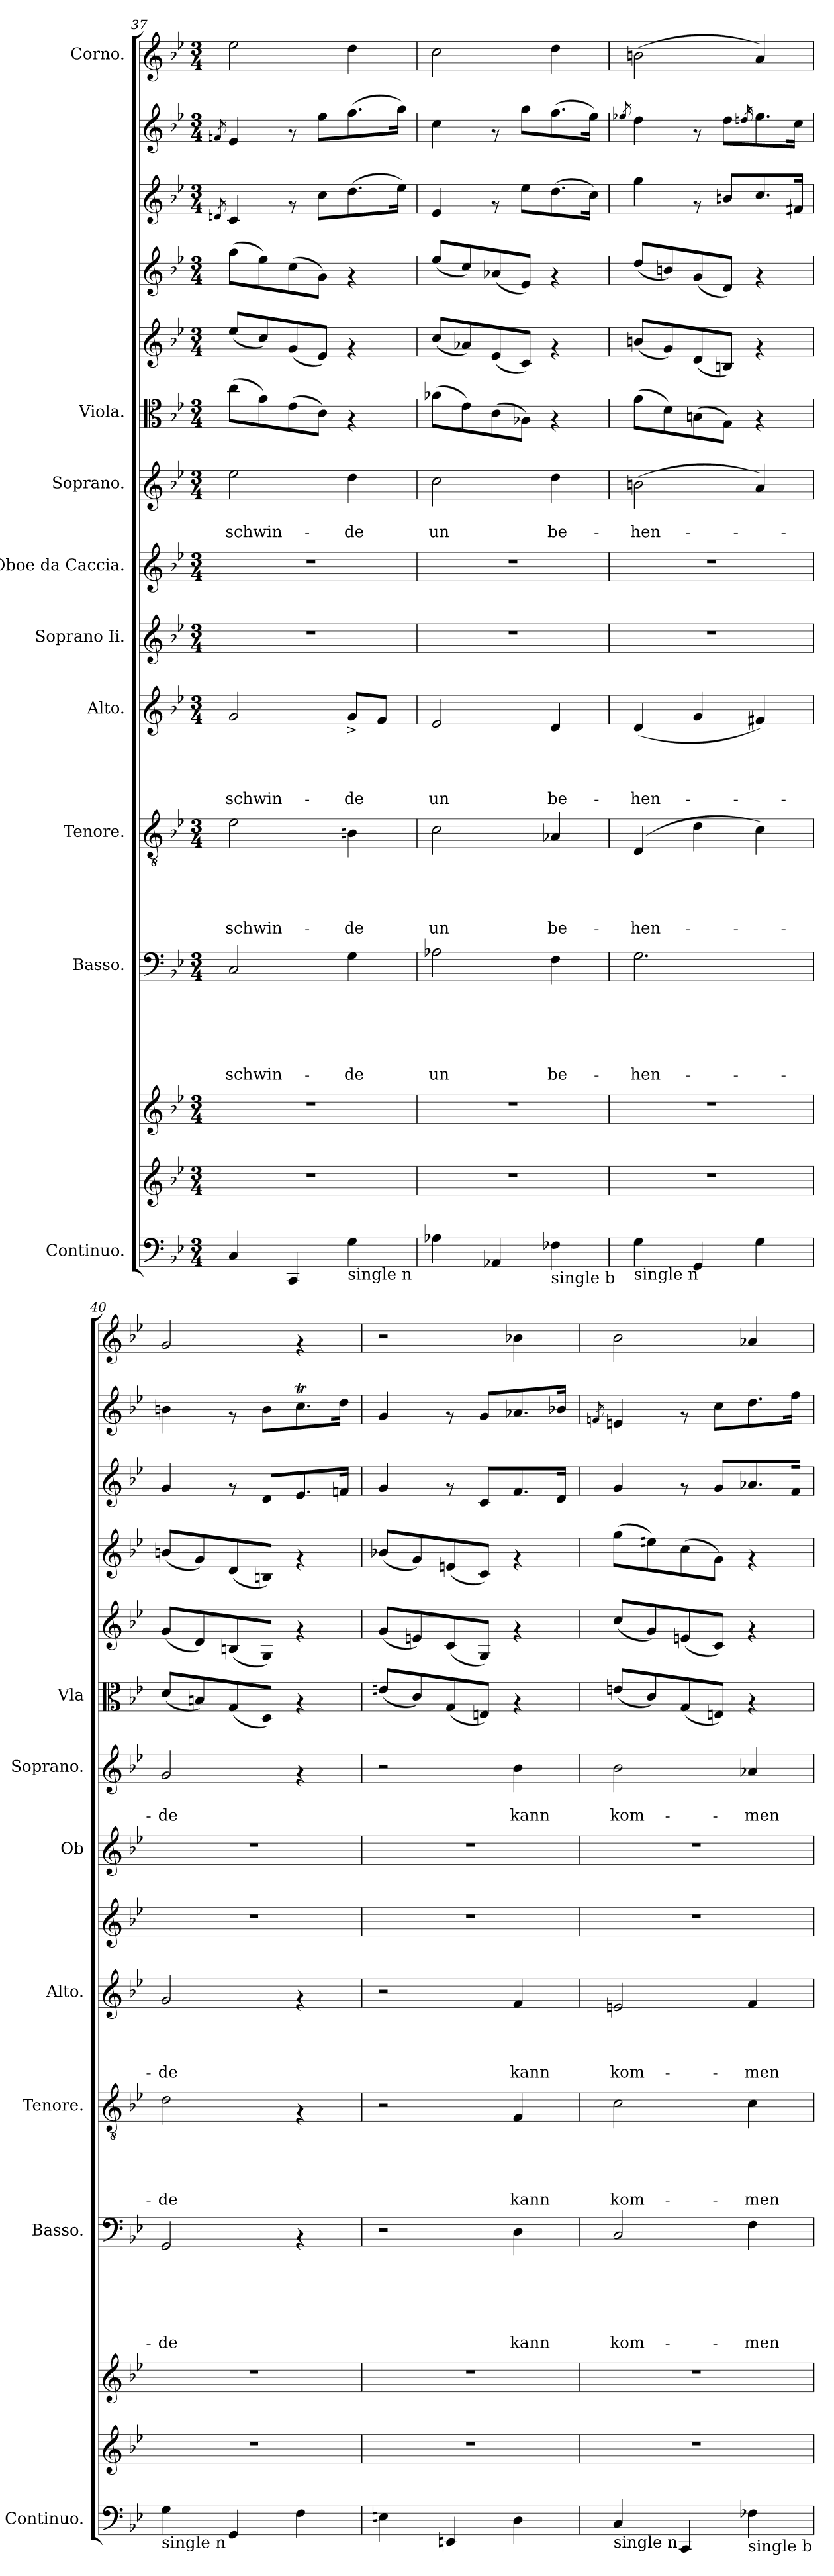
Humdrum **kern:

**kern	**kern	**kern	**kern	**text	**text	**text	**text	**text	**text	**kern	**text	**text	**text	**text	**text	**kern	**text	**text	**text	**text	**kern	**kern	**kern	**text	**text	**kern	**kern	**kern	**kern	**kern	**kern
*part15	*part14	*part13	*part12	*part12	*part12	*part12	*part12	*part12	*part12	*part11	*part11	*part11	*part11	*part11	*part11	*part10	*part10	*part10	*part10	*part10	*part9	*part8	*part7	*part7	*part7	*part6	*part5	*part4	*part3	*part2	*part1
*staff15	*staff14	*staff13	*staff12	*staff12	*staff12	*staff12	*staff12	*staff12	*staff12	*staff11	*staff11	*staff11	*staff11	*staff11	*staff11	*staff10	*staff10	*staff10	*staff10	*staff10	*staff9	*staff8	*staff7	*staff7	*staff7	*staff6	*staff5	*staff4	*staff3	*staff2	*staff1
*I"Continuo.	*	*	*I"Basso.	*	*	*	*	*	*	*I"Tenore.	*	*	*	*	*	*I"Alto.	*	*	*	*	*I"Soprano Ii.	*I"Oboe da Caccia.	*I"Soprano.	*	*	*I"Viola.	*	*	*	*	*I"Corno.
*I'Continuo.	*	*	*I'Basso.	*	*	*	*	*	*	*I'Tenore.	*	*	*	*	*	*I'Alto.	*	*	*	*	*	*I'Ob	*I'Soprano.	*	*	*I'Vla	*	*	*	*	*
*clefF4	*clefG2	*clefG2	*clefF4	*	*	*	*	*	*	*clefGv2	*	*	*	*	*	*clefG2	*	*	*	*	*clefG2	*clefG2	*clefG2	*	*	*clefC3	*clefG2	*clefG2	*clefG2	*clefG2	*clefG2
*k[b-e-]	*k[b-e-]	*k[b-e-]	*k[b-e-]	*	*	*	*	*	*	*k[b-e-]	*	*	*	*	*	*k[b-e-]	*	*	*	*	*k[b-e-]	*k[b-e-]	*k[b-e-]	*	*	*k[b-e-]	*k[b-e-]	*k[b-e-]	*k[b-e-]	*k[b-e-]	*k[b-e-]
*B-:	*B-:	*B-:	*B-:	*	*	*	*	*	*	*B-:	*	*	*	*	*	*B-:	*	*	*	*	*B-:	*B-:	*B-:	*	*	*B-:	*B-:	*B-:	*B-:	*B-:	*B-:
*M3/4	*M3/4	*M3/4	*M3/4	*	*	*	*	*	*	*M3/4	*	*	*	*	*	*M3/4	*	*	*	*	*M3/4	*M3/4	*M3/4	*	*	*M3/4	*M3/4	*M3/4	*M3/4	*M3/4	*M3/4
=37	=37	=37	=37	=37	=37	=37	=37	=37	=37	=37	=37	=37	=37	=37	=37	=37	=37	=37	=37	=37	=37	=37	=37	=37	=37	=37	=37	=37	=37	=37	=37
.	.	.	.	.	.	.	.	.	.	.	.	.	.	.	.	.	.	.	.	.	.	.	.	.	.	.	.	.	8qdn/	8qfn/	.
!	!	!	!	!	!	!	!	!	!LO:LY:b	!	!	!	!	!	!LO:LY:b	!	!	!	!	!LO:LY:b	!	!	!	!	!LO:LY:b	!	!	!	!	!	!
4C/	2.r	2.r	2C/	.	.	.	.	.	-schwin-	2e-\	.	.	.	.	-schwin-	2g/	.	.	.	-schwin-	2.r	2.r	2ee-\	.	-schwin-	(>8cc\L	(<8ee-/L	(>8gg\L	4c/	4e-/	2ee-\
.	.	.	.	.	.	.	.	.	.	.	.	.	.	.	.	.	.	.	.	.	.	.	.	.	.	8g\)	8cc/)	8ee-\)	.	.	.
4CC/	.	.	.	.	.	.	.	.	.	.	.	.	.	.	.	.	.	.	.	.	.	.	.	.	.	(>8e-\	(<8g/	(>8cc\	8rf	8rf	.
.	.	.	.	.	.	.	.	.	.	.	.	.	.	.	.	.	.	.	.	.	.	.	.	.	.	8c\J)	8e-/J)	8g\J)	8cc\L	8ee-\L	.
!LO:TX:b:t=single n	!	!	!	!	!	!	!	!	!	!	!	!	!	!	!	!	!	!	!	!	!	!	!	!	!	!	!	!	!	!	!
!	!	!	!	!	!	!	!	!	!LO:LY:b	!	!	!	!	!	!LO:LY:b	!	!	!	!	!LO:LY:b	!	!	!	!	!LO:LY:b	!	!	!	!	!	!
4G\	.	.	4G\	.	.	.	.	.	-de	4Bn\	.	.	.	.	-de	8g^</L	.	.	.	-de	.	.	4dd\	.	-de	4rG	4rf	4rf	(>8.dd\	(>8.ff\	4dd\
.	.	.	.	.	.	.	.	.	.	.	.	.	.	.	.	8f/J	.	.	.	.	.	.	.	.	.	.	.	.	.	.	.
.	.	.	.	.	.	.	.	.	.	.	.	.	.	.	.	.	.	.	.	.	.	.	.	.	.	.	.	.	16ee-\Jk)	16gg\Jk)	.
=38	=38	=38	=38	=38	=38	=38	=38	=38	=38	=38	=38	=38	=38	=38	=38	=38	=38	=38	=38	=38	=38	=38	=38	=38	=38	=38	=38	=38	=38	=38	=38
!	!	!	!	!	!	!	!	!	!LO:LY:b	!	!	!	!	!	!LO:LY:b	!	!	!	!	!LO:LY:b	!	!	!	!	!LO:LY:b	!	!	!	!	!	!
4A-X\	2.r	2.r	2A-X\	.	.	.	.	.	un	2c\	.	.	.	.	un	2e-/	.	.	.	un	2.r	2.r	2cc\	.	un	(>8a-X\L	(<8cc/L	(<8ee-/L	4e-/	4cc\	2cc\
.	.	.	.	.	.	.	.	.	.	.	.	.	.	.	.	.	.	.	.	.	.	.	.	.	.	8e-\)	8a-X/)	8cc/)	.	.	.
4AA-X/	.	.	.	.	.	.	.	.	.	.	.	.	.	.	.	.	.	.	.	.	.	.	.	.	.	(>8c\	(<8e-/	(<8a-X/	8rf	8rf	.
.	.	.	.	.	.	.	.	.	.	.	.	.	.	.	.	.	.	.	.	.	.	.	.	.	.	8A-X\J)	8c/J)	8e-/J)	8ee-\L	8gg\L	.
!LO:TX:b:t=single b	!	!	!	!	!	!	!	!	!	!	!	!	!	!	!	!	!	!	!	!	!	!	!	!	!	!	!	!	!	!	!
!	!	!	!	!	!	!	!	!	!LO:LY:b	!	!	!	!	!	!LO:LY:b	!	!	!	!	!LO:LY:b	!	!	!	!	!LO:LY:b	!	!	!	!	!	!
4F-\	.	.	4F\	.	.	.	.	.	be-	4A-X/	.	.	.	.	be-	4d/	.	.	.	be-	.	.	4dd\	.	be-	4rG	4rf	4rf	(>8.dd\	(>8.ff\	4dd\
.	.	.	.	.	.	.	.	.	.	.	.	.	.	.	.	.	.	.	.	.	.	.	.	.	.	.	.	.	16cc\Jk)	16ee-\Jk)	.
=39	=39	=39	=39	=39	=39	=39	=39	=39	=39	=39	=39	=39	=39	=39	=39	=39	=39	=39	=39	=39	=39	=39	=39	=39	=39	=39	=39	=39	=39	=39	=39
.	.	.	.	.	.	.	.	.	.	.	.	.	.	.	.	.	.	.	.	.	.	.	.	.	.	.	.	.	.	8qee-X/	.
!LO:TX:b:t=single n	!	!	!	!	!	!	!	!	!	!	!	!	!	!	!	!	!	!	!	!	!	!	!	!	!	!	!	!	!	!	!
!	!	!	!	!	!	!	!	!	!LO:LY:b	!	!	!	!	!	!LO:LY:b	!	!	!	!	!LO:LY:b	!	!	!	!	!LO:LY:b	!	!	!	!	!	!
4G\	2.r	2.r	2.G\	.	.	.	.	.	-hen-	(>4D/	.	.	.	.	-hen-	(<4d/	.	.	.	-hen-	2.r	2.r	(>2bn\	.	-hen-	(>8g\L	(<8bn/L	(<8dd/L	4gg\	4dd\	(>2bn\
.	.	.	.	.	.	.	.	.	.	.	.	.	.	.	.	.	.	.	.	.	.	.	.	.	.	8d\)	8g/)	8bn/)	.	.	.
4GG/	.	.	.	.	.	.	.	.	.	4d\	.	.	.	.	.	4g/	.	.	.	.	.	.	.	.	.	(>8Bn\	(<8d/	(<8g/	8rf	8rf	.
.	.	.	.	.	.	.	.	.	.	.	.	.	.	.	.	.	.	.	.	.	.	.	.	.	.	8G\J)	8Bn/J)	8d/J)	8bn/L	8dd\L	.
.	.	.	.	.	.	.	.	.	.	.	.	.	.	.	.	.	.	.	.	.	.	.	.	.	.	.	.	.	.	16qddn/	.
4G<\	.	.	.	.	.	.	.	.	.	4c\)	.	.	.	.	.	4f#X/)	.	.	.	.	.	.	4a/)	.	.	4rG	4rf	4rf	8.cc/	8.ee-\	4a/)
.	.	.	.	.	.	.	.	.	.	.	.	.	.	.	.	.	.	.	.	.	.	.	.	.	.	.	.	.	16f#X/Jk	16cc\Jk	.
!!LO:PB:g=z
=40	=40	=40	=40	=40	=40	=40	=40	=40	=40	=40	=40	=40	=40	=40	=40	=40	=40	=40	=40	=40	=40	=40	=40	=40	=40	=40	=40	=40	=40	=40	=40
!LO:TX:b:t=single n	!	!	!	!	!	!	!	!	!	!	!	!	!	!	!	!	!	!	!	!	!	!	!	!	!	!	!	!	!	!	!
!	!	!	!	!	!	!	!	!	!LO:LY:b	!	!	!	!	!	!LO:LY:b	!	!	!	!	!LO:LY:b	!	!	!	!	!LO:LY:b	!	!	!	!	!	!
4G\	2.r	2.r	2GG/	.	.	.	.	.	-de	2d\	.	.	.	.	-de	2g/	.	.	.	-de	2.r	2.r	2g/	.	-de	(<8d/L	(<8g/L	(<8bn/L	4g/	4bn\	2g/
.	.	.	.	.	.	.	.	.	.	.	.	.	.	.	.	.	.	.	.	.	.	.	.	.	.	8Bn/)	8d/)	8g/)	.	.	.
4GG/	.	.	.	.	.	.	.	.	.	.	.	.	.	.	.	.	.	.	.	.	.	.	.	.	.	(<8G/	(<8Bn/	(<8d/	8rf	8rf	.
.	.	.	.	.	.	.	.	.	.	.	.	.	.	.	.	.	.	.	.	.	.	.	.	.	.	8D/J)	8G/J)	8Bn/J)	8d/L	8b\L	.
4F<\	.	.	4rAA	.	.	.	.	.	.	4rF	.	.	.	.	.	4rf	.	.	.	.	.	.	4rf	.	.	4rG	4rf	4rf	8.e-/	8.ccT\	4rf
.	.	.	.	.	.	.	.	.	.	.	.	.	.	.	.	.	.	.	.	.	.	.	.	.	.	.	.	.	16fn/Jk	16dd\Jk	.
=41	=41	=41	=41	=41	=41	=41	=41	=41	=41	=41	=41	=41	=41	=41	=41	=41	=41	=41	=41	=41	=41	=41	=41	=41	=41	=41	=41	=41	=41	=41	=41
4En\	2.r	2.r	2r	.	.	.	.	.	.	2r	.	.	.	.	.	2r	.	.	.	.	2.r	2.r	2r	.	.	(<8en/L	(<8g/L	(<8b-X/L	4g/	4g/	2r
.	.	.	.	.	.	.	.	.	.	.	.	.	.	.	.	.	.	.	.	.	.	.	.	.	.	8c/)	8en/)	8g/)	.	.	.
4EEn/	.	.	.	.	.	.	.	.	.	.	.	.	.	.	.	.	.	.	.	.	.	.	.	.	.	(<8G/	(<8c/	(<8en/	8rf	8rf	.
.	.	.	.	.	.	.	.	.	.	.	.	.	.	.	.	.	.	.	.	.	.	.	.	.	.	8En/J)	8G/J)	8c/J)	8c/L	8g/L	.
!	!	!	!	!	!	!	!	!	!LO:LY:b	!	!	!	!	!	!LO:LY:b	!	!	!	!	!LO:LY:b	!	!	!	!	!LO:LY:b	!	!	!	!	!	!
4D\	.	.	4D\	.	.	.	.	.	kann	4F/	.	.	.	.	kann	4f/	.	.	.	kann	.	.	4b-\	.	kann	4rG	4rf	4rf	8.f/	8.a-X/	4b-X\
.	.	.	.	.	.	.	.	.	.	.	.	.	.	.	.	.	.	.	.	.	.	.	.	.	.	.	.	.	16d/Jk	16b-X/Jk	.
=42	=42	=42	=42	=42	=42	=42	=42	=42	=42	=42	=42	=42	=42	=42	=42	=42	=42	=42	=42	=42	=42	=42	=42	=42	=42	=42	=42	=42	=42	=42	=42
.	.	.	.	.	.	.	.	.	.	.	.	.	.	.	.	.	.	.	.	.	.	.	.	.	.	.	.	.	.	8qfn/	.
!LO:TX:b:t=single n	!	!	!	!	!	!	!	!	!	!	!	!	!	!	!	!	!	!	!	!	!	!	!	!	!	!	!	!	!	!	!
!	!	!	!	!	!	!	!	!	!LO:LY:b	!	!	!	!	!	!LO:LY:b	!	!	!	!	!LO:LY:b	!	!	!	!	!LO:LY:b	!	!	!	!	!	!
4C/	2.r	2.r	2C/	.	.	.	.	.	kom-	2c\	.	.	.	.	kom-	2en/	.	.	.	kom-	2.r	2.r	2b-\	.	kom-	(<8en/L	(<8cc/L	(>8gg\L	4g/	4en/	2b-\
.	.	.	.	.	.	.	.	.	.	.	.	.	.	.	.	.	.	.	.	.	.	.	.	.	.	8c/)	8g/)	8een\)	.	.	.
4CC/	.	.	.	.	.	.	.	.	.	.	.	.	.	.	.	.	.	.	.	.	.	.	.	.	.	(<8G/	(<8en/	(>8cc\	8rf	8rf	.
.	.	.	.	.	.	.	.	.	.	.	.	.	.	.	.	.	.	.	.	.	.	.	.	.	.	8En/J)	8c/J)	8g\J)	8g/L	8cc\L	.
!LO:TX:b:t=single b	!	!	!	!	!	!	!	!	!	!	!	!	!	!	!	!	!	!	!	!	!	!	!	!	!	!	!	!	!	!	!
!	!	!	!	!	!	!	!	!	!LO:LY:b	!	!	!	!	!	!LO:LY:b	!	!	!	!	!LO:LY:b	!	!	!	!	!LO:LY:b	!	!	!	!	!	!
4F-\	.	.	4F\	.	.	.	.	.	-men	4c\	.	.	.	.	-men	4f/	.	.	.	-men	.	.	4a-X/	.	-men	4rG	4rf	4rf	8.a-X/	8.dd\	4a-X/
.	.	.	.	.	.	.	.	.	.	.	.	.	.	.	.	.	.	.	.	.	.	.	.	.	.	.	.	.	16f/Jk	16ff\Jk	.
=	=	=	=	=	=	=	=	=	=	=	=	=	=	=	=	=	=	=	=	=	=	=	=	=	=	=	=	=	=	=	=
*-	*-	*-	*-	*-	*-	*-	*-	*-	*-	*-	*-	*-	*-	*-	*-	*-	*-	*-	*-	*-	*-	*-	*-	*-	*-	*-	*-	*-	*-	*-	*-
